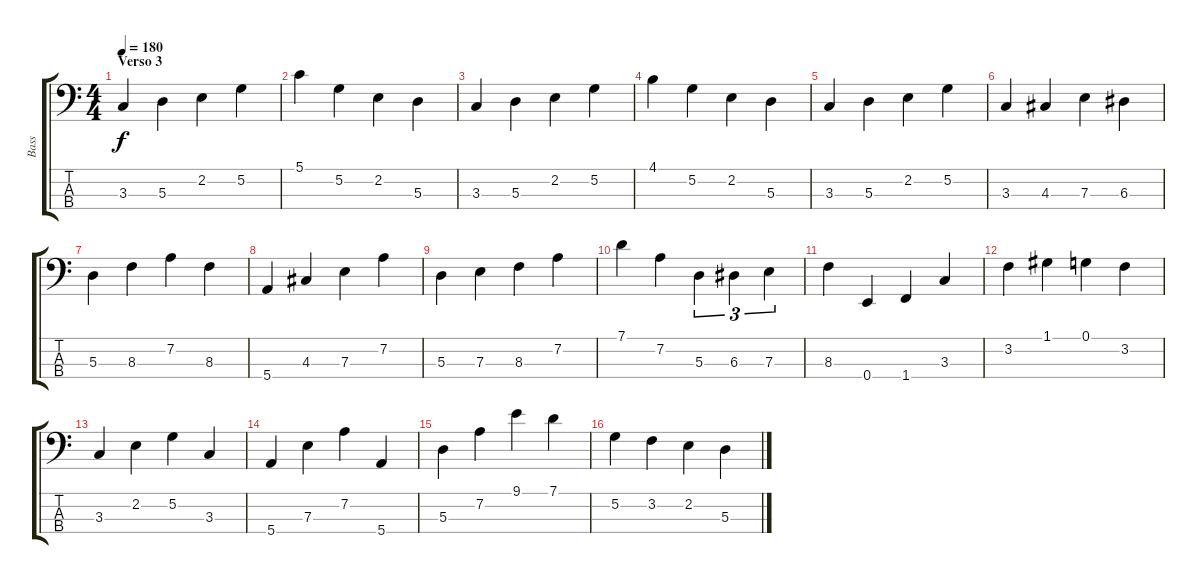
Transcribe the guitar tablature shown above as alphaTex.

\track ("Bass" "Bass") {instrument electricbassfinger}
\staff {score tabs}
\tuning (G2 D2 A1 E1) {hide}
\ts (4 4)
\section ("" "Verso 3")
\tempo 180
\clef f4
\ks c
3.3.4{dy f} 5.3.4 2.2.4 5.2.4 |
5.1.4 5.2.4 2.2.4 5.3.4 |
3.3.4 5.3.4 2.2.4 5.2.4 |
4.1.4 5.2.4 2.2.4 5.3.4 |
3.3.4 5.3.4 2.2.4 5.2.4 |
3.3.4 4.3.4 7.3.4 6.3.4 |
5.3.4 8.3.4 7.2.4 8.3.4 |
5.4.4 4.3.4 7.3.4 7.2.4 |
5.3.4 7.3.4 8.3.4 7.2.4 |
7.1.4 7.2.4 5.3.4{tu (3 2)} 6.3.4{tu (3 2)} 7.3.4{tu (3 2)} |
8.3.4 0.4.4 1.4.4 3.3.4 |
3.2.4 1.1.4 0.1.4 3.2.4 |
3.3.4 2.2.4 5.2.4 3.3.4 |
5.4.4 7.3.4 7.2.4 5.4.4 |
5.3.4 7.2.4 9.1.4 7.1.4 |
5.2.4 3.2.4 2.2.4 5.3.4
